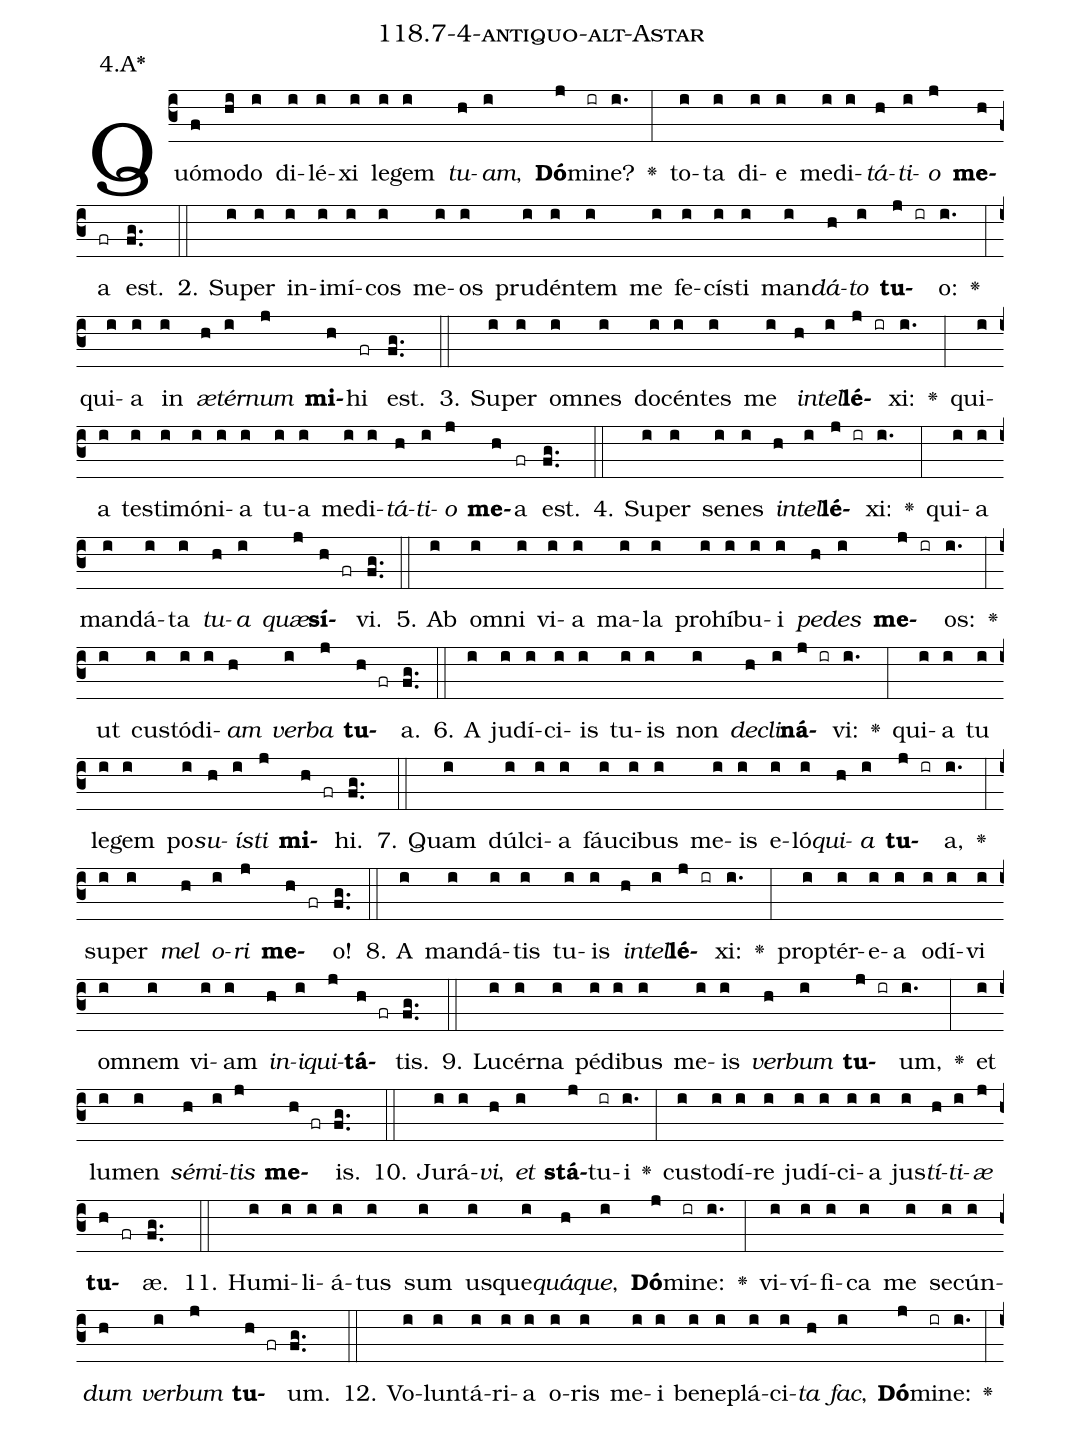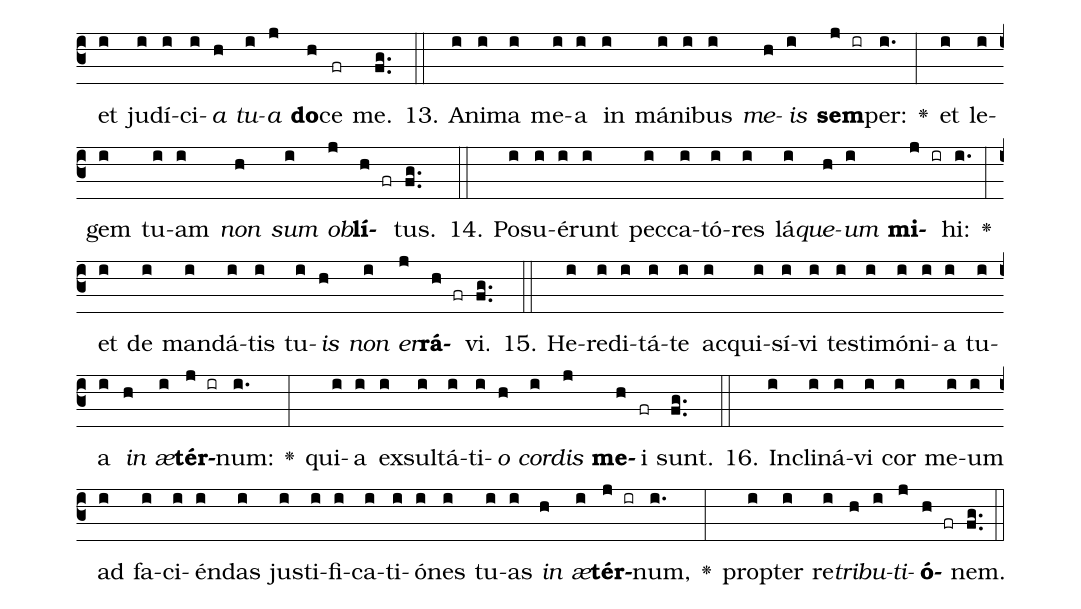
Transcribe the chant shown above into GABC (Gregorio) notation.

name: 118.7-4-antiquo-alt-Astar;
annotation: 4.A*;
%%
(c3)Quó(f)mo(hi)do(i) di(i)lé(i)xi(i) le(i)gem(i) <i>tu</i>(h)<i>am</i>,(i) <b>Dó</b>(j)mi(ir)ne?(i.) <v>\greheightstar</v>(:) to(i)ta(i) di(i)e(i) me(i)di(i)<i>tá</i>(h)<i>ti</i>(i)<i>o</i>(j) <b>me</b>(h)a(fr) est.(fg..) (::)
2. Su(i)per(i) in(i)i(i)mí(i)cos(i) me(i)os(i) pru(i)dén(i)tem(i) me(i) fe(i)cís(i)ti(i) man(i)<i>dá</i>(h)<i>to</i>(i) <b>tu</b>(j ir)o:(i.) <v>\greheightstar</v>(:) qui(i)a(i) in(i) <i>æ</i>(h)<i>tér</i>(i)<i>num</i>(j) <b>mi</b>(h)hi(fr) est.(fg..) (::)
3. Su(i)per(i) om(i)nes(i) do(i)cén(i)tes(i) me(i) <i>in</i>(h)<i>tel</i>(i)<b>lé</b>(j ir)xi:(i.) <v>\greheightstar</v>(:) qui(i)a(i) tes(i)ti(i)mó(i)ni(i)a(i) tu(i)a(i) me(i)di(i)<i>tá</i>(h)<i>ti</i>(i)<i>o</i>(j) <b>me</b>(h)a(fr) est.(fg..) (::)
4. Su(i)per(i) se(i)nes(i) <i>in</i>(h)<i>tel</i>(i)<b>lé</b>(j ir)xi:(i.) <v>\greheightstar</v>(:) qui(i)a(i) man(i)dá(i)ta(i) <i>tu</i>(h)<i>a</i>(i) <i>quæ</i>(j)<b>sí</b>(h fr)vi.(fg..) (::)
5. Ab(i) om(i)ni(i) vi(i)a(i) ma(i)la(i) pro(i)hí(i)bu(i)i(i) <i>pe</i>(h)<i>des</i>(i) <b>me</b>(j ir)os:(i.) <v>\greheightstar</v>(:) ut(i) cus(i)tó(i)di(i)<i>am</i>(h) <i>ver</i>(i)<i>ba</i>(j) <b>tu</b>(h fr)a.(fg..) (::)
6. A(i) ju(i)dí(i)ci(i)is(i) tu(i)is(i) non(i) <i>de</i>(h)<i>cli</i>(i)<b>ná</b>(j ir)vi:(i.) <v>\greheightstar</v>(:) qui(i)a(i) tu(i) le(i)gem(i) po(i)<i>su</i>(h)<i>ís</i>(i)<i>ti</i>(j) <b>mi</b>(h fr)hi.(fg..) (::)
7. Quam(i) dúl(i)ci(i)a(i) fáu(i)ci(i)bus(i) me(i)is(i) e(i)ló(i)<i>qui</i>(h)<i>a</i>(i) <b>tu</b>(j ir)a,(i.) <v>\greheightstar</v>(:) su(i)per(i) <i>mel</i>(h) <i>o</i>(i)<i>ri</i>(j) <b>me</b>(h fr)o!(fg..) (::)
8. A(i) man(i)dá(i)tis(i) tu(i)is(i) <i>in</i>(h)<i>tel</i>(i)<b>lé</b>(j ir)xi:(i.) <v>\greheightstar</v>(:) prop(i)tér(i)e(i)a(i) o(i)dí(i)vi(i) om(i)nem(i) vi(i)am(i) <i>in</i>(h)<i>i</i>(i)<i>qui</i>(j)<b>tá</b>(h fr)tis.(fg..) (::)
9. Lu(i)cér(i)na(i) pé(i)di(i)bus(i) me(i)is(i) <i>ver</i>(h)<i>bum</i>(i) <b>tu</b>(j ir)um,(i.) <v>\greheightstar</v>(:) et(i) lu(i)men(i) <i>sé</i>(h)<i>mi</i>(i)<i>tis</i>(j) <b>me</b>(h fr)is.(fg..) (::)
10. Ju(i)rá(i)<i>vi</i>,(h) <i>et</i>(i) <b>stá</b>(j)tu(ir)i(i.) <v>\greheightstar</v>(:) cus(i)to(i)dí(i)re(i) ju(i)dí(i)ci(i)a(i) jus(i)<i>tí</i>(h)<i>ti</i>(i)<i>æ</i>(j) <b>tu</b>(h fr)æ.(fg..) (::)
11. Hu(i)mi(i)li(i)á(i)tus(i) sum(i) us(i)que(i)<i>quá</i>(h)<i>que</i>,(i) <b>Dó</b>(j)mi(ir)ne:(i.) <v>\greheightstar</v>(:) vi(i)ví(i)fi(i)ca(i) me(i) se(i)cún(i)<i>dum</i>(h) <i>ver</i>(i)<i>bum</i>(j) <b>tu</b>(h fr)um.(fg..) (::)
12. Vo(i)lun(i)tá(i)ri(i)a(i) o(i)ris(i) me(i)i(i) be(i)ne(i)plá(i)ci(i)<i>ta</i>(h) <i>fac</i>,(i) <b>Dó</b>(j)mi(ir)ne:(i.) <v>\greheightstar</v>(:) et(i) ju(i)dí(i)ci(i)<i>a</i>(h) <i>tu</i>(i)<i>a</i>(j) <b>do</b>(h)ce(fr) me.(fg..) (::)
13. A(i)ni(i)ma(i) me(i)a(i) in(i) má(i)ni(i)bus(i) <i>me</i>(h)<i>is</i>(i) <b>sem</b>(j ir)per:(i.) <v>\greheightstar</v>(:) et(i) le(i)gem(i) tu(i)am(i) <i>non</i>(h) <i>sum</i>(i) <i>ob</i>(j)<b>lí</b>(h fr)tus.(fg..) (::)
14. Po(i)su(i)é(i)runt(i) pec(i)ca(i)tó(i)res(i) lá(i)<i>que</i>(h)<i>um</i>(i) <b>mi</b>(j ir)hi:(i.) <v>\greheightstar</v>(:) et(i) de(i) man(i)dá(i)tis(i) tu(i)<i>is</i>(h) <i>non</i>(i) <i>er</i>(j)<b>rá</b>(h fr)vi.(fg..) (::)
15. He(i)re(i)di(i)tá(i)te(i) ac(i)qui(i)sí(i)vi(i) tes(i)ti(i)mó(i)ni(i)a(i) tu(i)a(i) <i>in</i>(h) <i>æ</i>(i)<b>tér</b>(j ir)num:(i.) <v>\greheightstar</v>(:) qui(i)a(i) ex(i)sul(i)tá(i)ti(i)<i>o</i>(h) <i>cor</i>(i)<i>dis</i>(j) <b>me</b>(h)i(fr) sunt.(fg..) (::)
16. In(i)cli(i)ná(i)vi(i) cor(i) me(i)um(i) ad(i) fa(i)ci(i)én(i)das(i) jus(i)ti(i)fi(i)ca(i)ti(i)ó(i)nes(i) tu(i)as(i) <i>in</i>(h) <i>æ</i>(i)<b>tér</b>(j ir)num,(i.) <v>\greheightstar</v>(:) prop(i)ter(i) re(i)<i>tri</i>(h)<i>bu</i>(i)<i>ti</i>(j)<b>ó</b>(h fr)nem.(fg..) (::)
